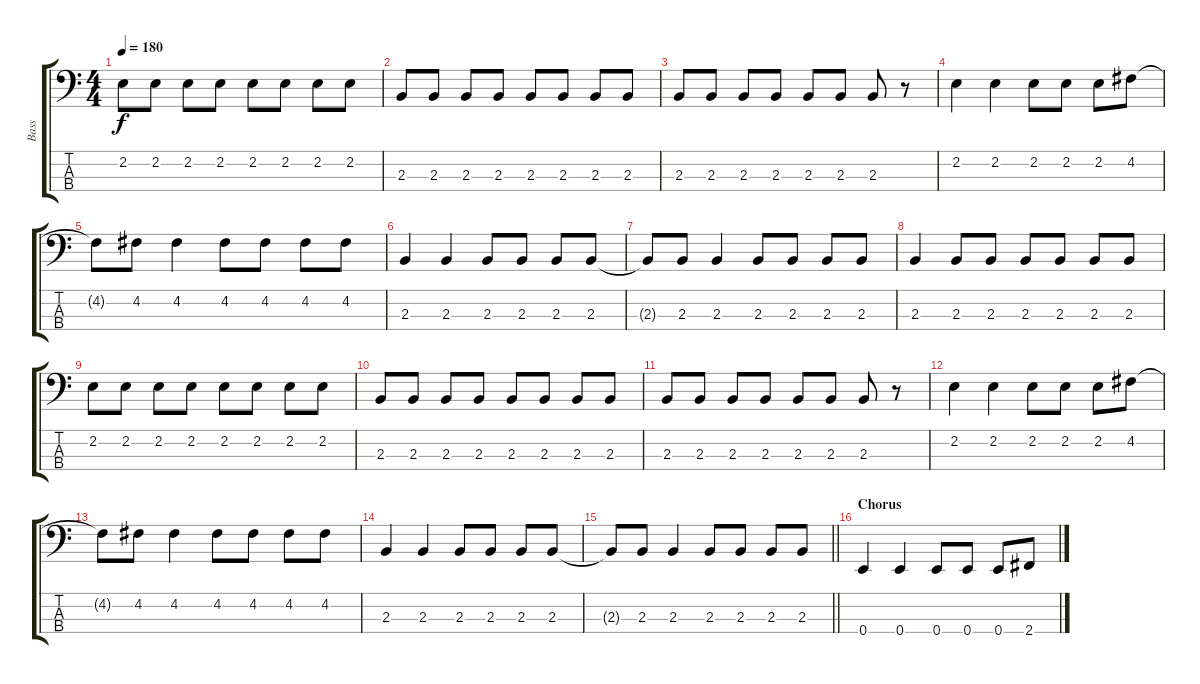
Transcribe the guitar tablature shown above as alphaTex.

\track ("Bass" "Bass") {instrument electricbasspick}
\staff {score tabs}
\tuning (G2 D2 A1 E1) {hide}
\ts (4 4)
\tempo 180
\clef f4
\ks c
2.2.8{dy f} 2.2.8 2.2.8 2.2.8 2.2.8 2.2.8 2.2.8 2.2.8 |
2.3.8 2.3.8 2.3.8 2.3.8 2.3.8 2.3.8 2.3.8 2.3.8 |
2.3.8 2.3.8 2.3.8 2.3.8 2.3.8 2.3.8 2.3.8 r.8 |
2.2.4 2.2.4 2.2.8 2.2.8 2.2.8 4.2.8 |
4.2{t}.8 4.2.8 4.2.4 4.2.8 4.2.8 4.2.8 4.2.8 |
2.3.4 2.3.4 2.3.8 2.3.8 2.3.8 2.3.8 |
2.3{t}.8 2.3.8 2.3.4 2.3.8 2.3.8 2.3.8 2.3.8 |
2.3.4 2.3.8 2.3.8 2.3.8 2.3.8 2.3.8 2.3.8 |
2.2.8 2.2.8 2.2.8 2.2.8 2.2.8 2.2.8 2.2.8 2.2.8 |
2.3.8 2.3.8 2.3.8 2.3.8 2.3.8 2.3.8 2.3.8 2.3.8 |
2.3.8 2.3.8 2.3.8 2.3.8 2.3.8 2.3.8 2.3.8 r.8 |
2.2.4 2.2.4 2.2.8 2.2.8 2.2.8 4.2.8 |
4.2{t}.8 4.2.8 4.2.4 4.2.8 4.2.8 4.2.8 4.2.8 |
2.3.4 2.3.4 2.3.8 2.3.8 2.3.8 2.3.8 |
\barLineRight lightlight
2.3{t}.8 2.3.8 2.3.4 2.3.8 2.3.8 2.3.8 2.3.8 |
\section ("" "Chorus")
0.4.4 0.4.4 0.4.8 0.4.8 0.4.8 2.4.8
